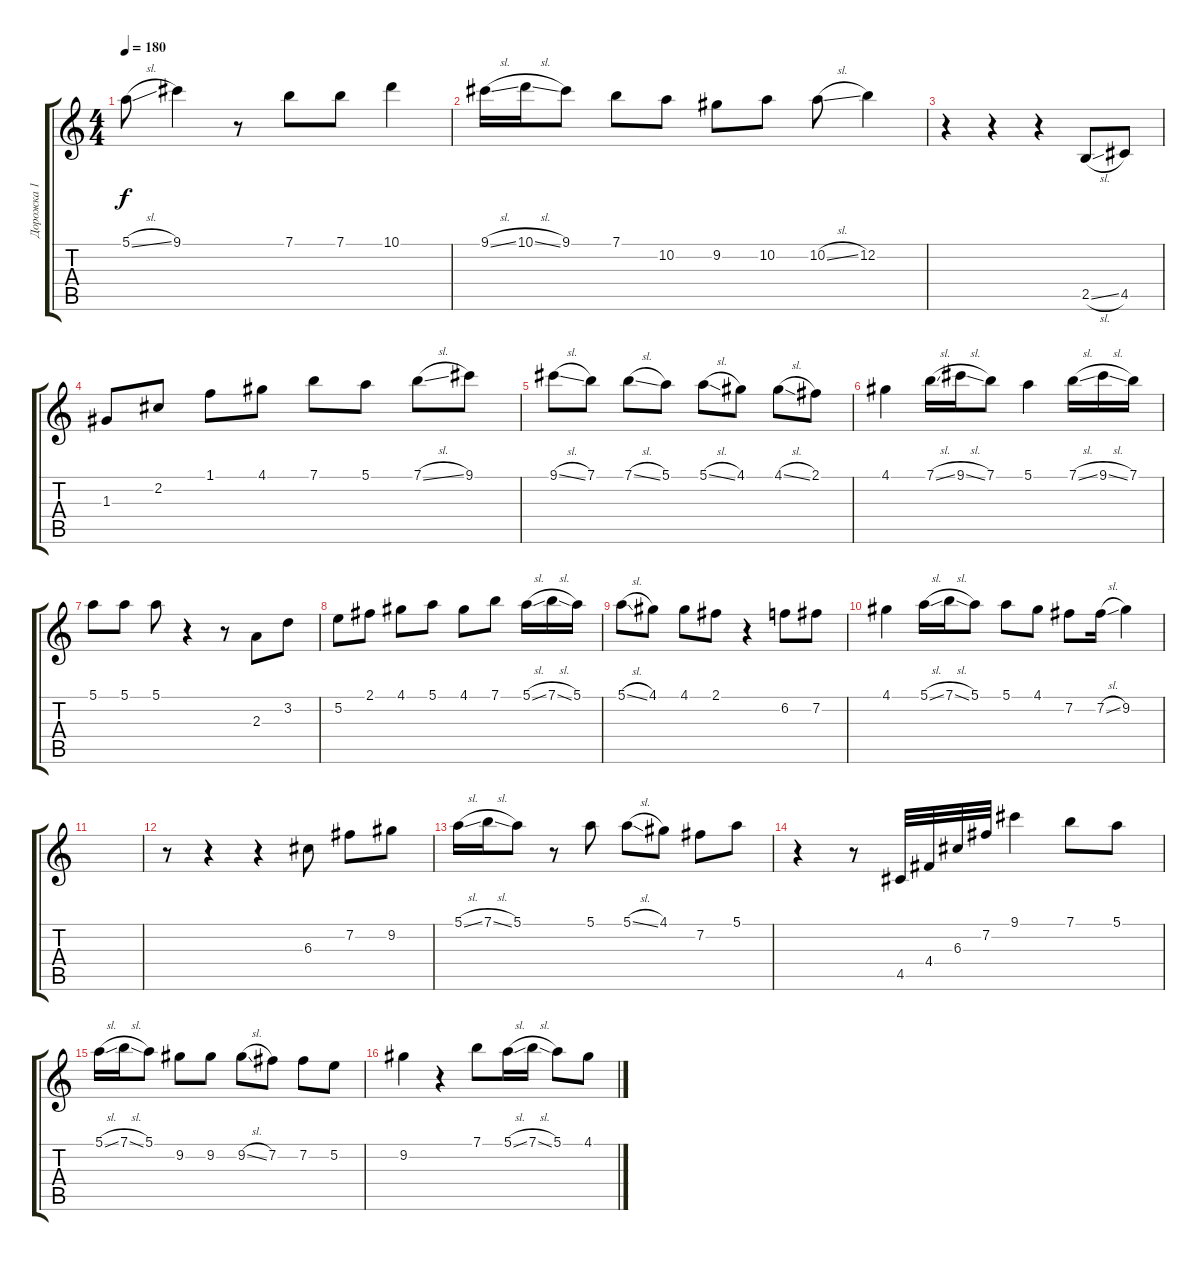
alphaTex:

\track ("Дорожка 1" "Дорожка 1") {instrument acousticguitarsteel}
\staff {score tabs}
\tuning (E4 B3 G3 D3 A2 E2) {hide}
\ts (4 4)
\tempo 180
\clef g2
\ks c
5.1{sl}.8{dy f} 9.1.4 r.8 7.1.8 7.1.8 10.1.4 |
9.1{sl}.16 10.1{sl}.16 9.1.8 7.1.8 10.2.8 9.2.8 10.2.8 10.2{sl}.8 12.2.4 |
r.4 r.4 r.4 2.5{sl}.8 4.5.8 |
1.3.8 2.2.8 1.1.8 4.1.8 7.1.8 5.1.8 7.1{sl}.8 9.1.8 |
9.1{sl}.8 7.1.8 7.1{sl}.8 5.1.8 5.1{sl}.8 4.1.8 4.1{sl}.8 2.1.8 |
4.1.4 7.1{sl}.16 9.1{sl}.16 7.1.8 5.1.4 7.1{sl}.16 9.1{sl}.16 7.1.16 |
5.1.8 5.1.8 5.1.8 r.4 r.8 2.3.8 3.2.8 |
5.2.8 2.1.8 4.1.8 5.1.8 4.1.8 7.1.8 5.1{sl}.16 7.1{sl}.16 5.1.16 |
5.1{sl}.8 4.1.8 4.1.8 2.1.8 r.4 6.2.8 7.2.8 |
4.1.4 5.1{sl}.16 7.1{sl}.16 5.1.8 5.1.8 4.1.8 7.2.8 7.2{sl}.16 9.2.4 |
|
r.8 r.4 r.4 6.3.8 7.2.8 9.2.8 |
5.1{sl}.16 7.1{sl}.16 5.1.8 r.8 5.1.8 5.1{sl}.8 4.1.8 7.2.8 5.1.8 |
r.4 r.8 4.5.32 4.4.32 6.3.32 7.2.32 9.1.4 7.1.8 5.1.8 |
5.1{sl}.16 7.1{sl}.16 5.1.8 9.2.8 9.2.8 9.2{sl}.8 7.2.8 7.2.8 5.2.8 |
9.2.4 r.4 7.1.8 5.1{sl}.16 7.1{sl}.16 5.1.8 4.1.8
